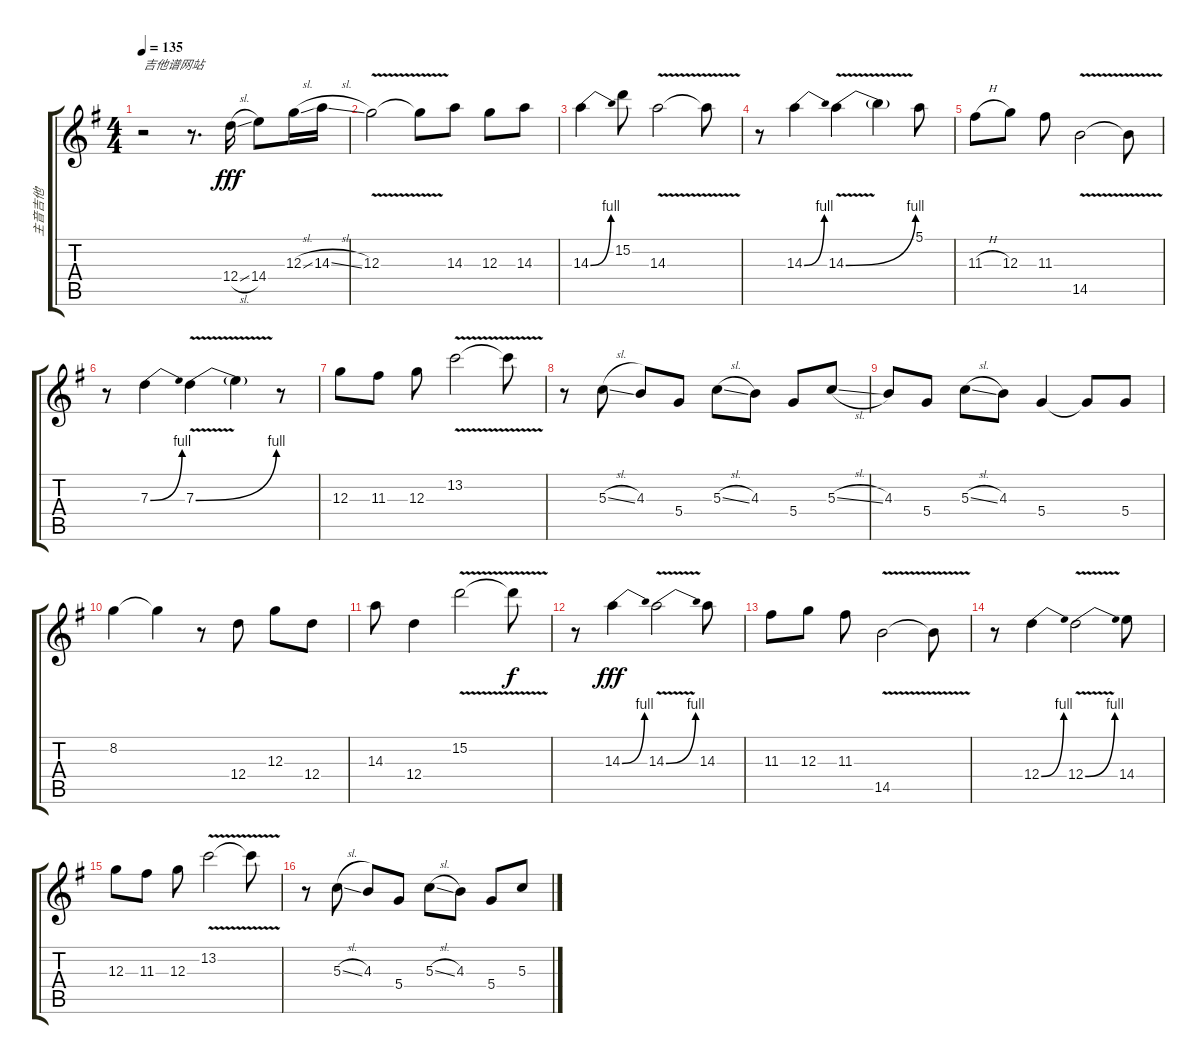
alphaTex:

\track ("主音吉他'" "主音吉他'") {instrument overdrivenguitar}
\staff {score tabs}
\tuning (E4 B3 G3 D3 A2 E2) {hide}
\ts (4 4)
\tempo 135
\clef g2
\ks g
r.2{txt "吉他谱网站" dy fff instrument overdrivenguitar} r.8{d} 12.4{sl}.16 14.4.8 12.3{sl}.16 14.3{sl}.16 |
12.3{v}.2 12.3{t}.8 14.3.8 12.3.8 14.3.8 |
14.3{be (bend 0 0 60 4)}.4 15.2.8 14.3{v}.2 14.3{t}.8 |
r.8 14.3{be (bend 0 0 60 4)}.4 14.3{be (bend 0 0 60 4) v}.4 14.3{t}.4 5.1.8 |
11.3{h}.8 12.3.8 11.3.8 14.5{v}.2 14.5{t}.8 |
r.8 7.3{be (bend 0 0 60 4)}.4 7.3{be (bend 0 0 60 4) v}.4 7.3{t}.4 r.8 |
12.3.8 11.3.8 12.3.8 13.2{v}.2 13.2{t}.8 |
r.8 5.3{sl}.8 4.3.8 5.4.8 5.3{sl}.8 4.3.8 5.4.8 5.3{sl}.8 |
4.3.8 5.4.8 5.3{sl}.8 4.3.8 5.4.4 5.4{t}.8 5.4.8 |
8.2.4 8.2{t}.4 r.8 12.4.8 12.3.8 12.4.8 |
14.3.8 12.4.4 15.2{v}.2 15.2{t}.8{dy f} |
r.8 14.3{be (bend 0 0 60 4)}.4{dy fff} 14.3{be (bend 0 0 60 4) v}.2 14.3.8 |
11.3.8 12.3.8 11.3.8 14.5{v}.2 14.5{t}.8 |
r.8 12.4{be (bend 0 0 60 4)}.4 12.4{be (bend 0 0 60 4) v}.2 14.4.8 |
12.3.8 11.3.8 12.3.8 13.2{v}.2 13.2{t}.8 |
r.8 5.3{sl}.8 4.3.8 5.4.8 5.3{sl}.8 4.3.8 5.4.8 5.3{sl}.8
